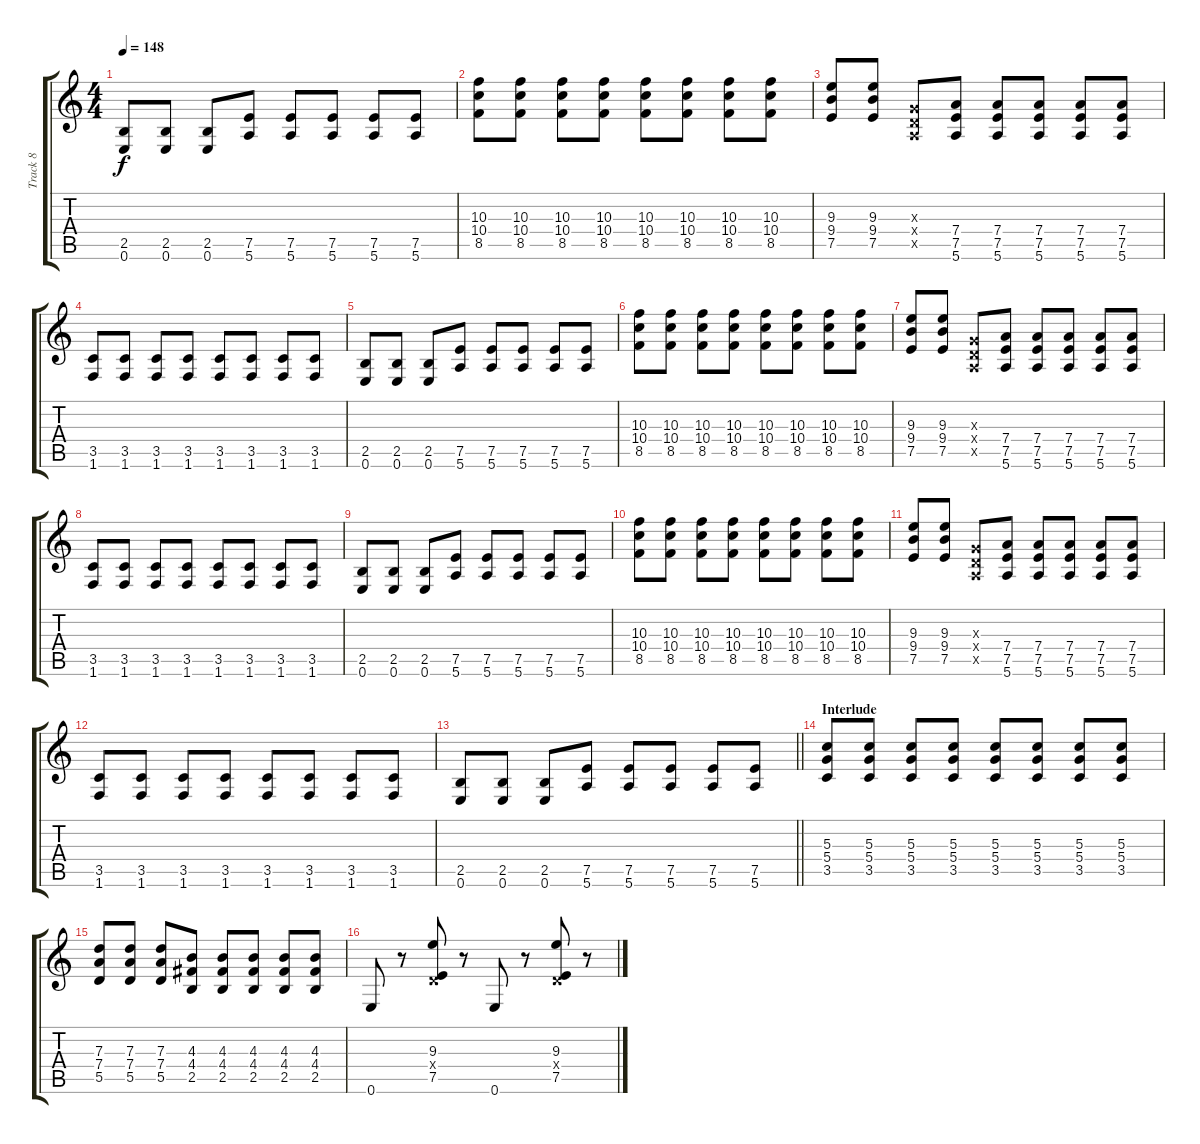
\track ("Track 8" "Track 8") {instrument distortionguitar}
\staff {score tabs}
\tuning (E4 B3 G3 D3 A2 E2) {hide}
\ts (4 4)
\tempo 148
\clef g2
\ks c
(2.5 0.6).8{dy f} (2.5 0.6).8 (2.5 0.6).8 (7.5 5.6).8 (7.5 5.6).8 (7.5 5.6).8 (7.5 5.6).8 (7.5 5.6).8 |
(10.3 10.4 8.5).8 (10.3 10.4 8.5).8 (10.3 10.4 8.5).8 (10.3 10.4 8.5).8 (10.3 10.4 8.5).8 (10.3 10.4 8.5).8 (10.3 10.4 8.5).8 (10.3 10.4 8.5).8 |
(9.3 9.4 7.5).8 (9.3 9.4 7.5).8 (0.3{x} 0.4{x} 0.5{x}).8 (7.4 7.5 5.6).8 (7.4 7.5 5.6).8 (7.4 7.5 5.6).8 (7.4 7.5 5.6).8 (7.4 7.5 5.6).8 |
(3.5 1.6).8 (3.5 1.6).8 (3.5 1.6).8 (3.5 1.6).8 (3.5 1.6).8 (3.5 1.6).8 (3.5 1.6).8 (3.5 1.6).8 |
(2.5 0.6).8 (2.5 0.6).8 (2.5 0.6).8 (7.5 5.6).8 (7.5 5.6).8 (7.5 5.6).8 (7.5 5.6).8 (7.5 5.6).8 |
(10.3 10.4 8.5).8 (10.3 10.4 8.5).8 (10.3 10.4 8.5).8 (10.3 10.4 8.5).8 (10.3 10.4 8.5).8 (10.3 10.4 8.5).8 (10.3 10.4 8.5).8 (10.3 10.4 8.5).8 |
(9.3 9.4 7.5).8 (9.3 9.4 7.5).8 (0.3{x} 0.4{x} 0.5{x}).8 (7.4 7.5 5.6).8 (7.4 7.5 5.6).8 (7.4 7.5 5.6).8 (7.4 7.5 5.6).8 (7.4 7.5 5.6).8 |
(3.5 1.6).8 (3.5 1.6).8 (3.5 1.6).8 (3.5 1.6).8 (3.5 1.6).8 (3.5 1.6).8 (3.5 1.6).8 (3.5 1.6).8 |
(2.5 0.6).8 (2.5 0.6).8 (2.5 0.6).8 (7.5 5.6).8 (7.5 5.6).8 (7.5 5.6).8 (7.5 5.6).8 (7.5 5.6).8 |
(10.3 10.4 8.5).8 (10.3 10.4 8.5).8 (10.3 10.4 8.5).8 (10.3 10.4 8.5).8 (10.3 10.4 8.5).8 (10.3 10.4 8.5).8 (10.3 10.4 8.5).8 (10.3 10.4 8.5).8 |
(9.3 9.4 7.5).8 (9.3 9.4 7.5).8 (0.3{x} 0.4{x} 0.5{x}).8 (7.4 7.5 5.6).8 (7.4 7.5 5.6).8 (7.4 7.5 5.6).8 (7.4 7.5 5.6).8 (7.4 7.5 5.6).8 |
(3.5 1.6).8 (3.5 1.6).8 (3.5 1.6).8 (3.5 1.6).8 (3.5 1.6).8 (3.5 1.6).8 (3.5 1.6).8 (3.5 1.6).8 |
\barLineRight lightlight
(2.5 0.6).8 (2.5 0.6).8 (2.5 0.6).8 (7.5 5.6).8 (7.5 5.6).8 (7.5 5.6).8 (7.5 5.6).8 (7.5 5.6).8 |
\section ("" "Interlude")
(5.3 5.4 3.5).8 (5.3 5.4 3.5).8 (5.3 5.4 3.5).8 (5.3 5.4 3.5).8 (5.3 5.4 3.5).8 (5.3 5.4 3.5).8 (5.3 5.4 3.5).8 (5.3 5.4 3.5).8 |
(7.3 7.4 5.5).8 (7.3 7.4 5.5).8 (7.3 7.4 5.5).8 (4.3 4.4 2.5).8 (4.3 4.4 2.5).8 (4.3 4.4 2.5).8 (4.3 4.4 2.5).8 (4.3 4.4 2.5).8 |
0.6.8 r.8 (9.3 0.4{x} 7.5).8 r.8 0.6.8 r.8 (9.3 0.4{x} 7.5).8 r.8
